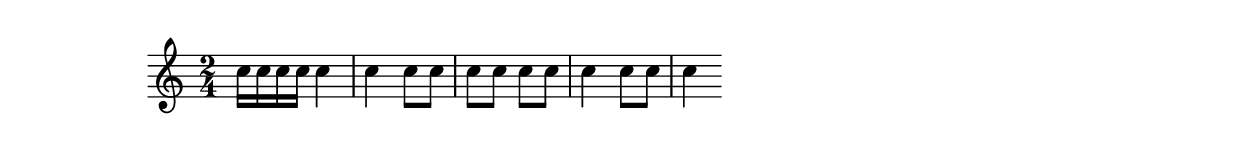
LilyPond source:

\version "1.7.6"
\header {
    
texidoc = "Notes that are shorter than the common shortest note, Get a
space (i.e. without the space needed for the note) proportional to
their duration. So 16th notes get 1/2 of the space of an eigth note.
The total distance for a 16th is (including note head) is 3/4 of the
eighth note. "

}

\score { \notes \relative c''
{
    \time 2/4 
    c16 c c c c4 c4
    c8 c8 c8 c8
    c8 c8 c4
    c8 c8 c4

}

	 \paper { linewidth = -1. }
}
%% new-chords-done %%
